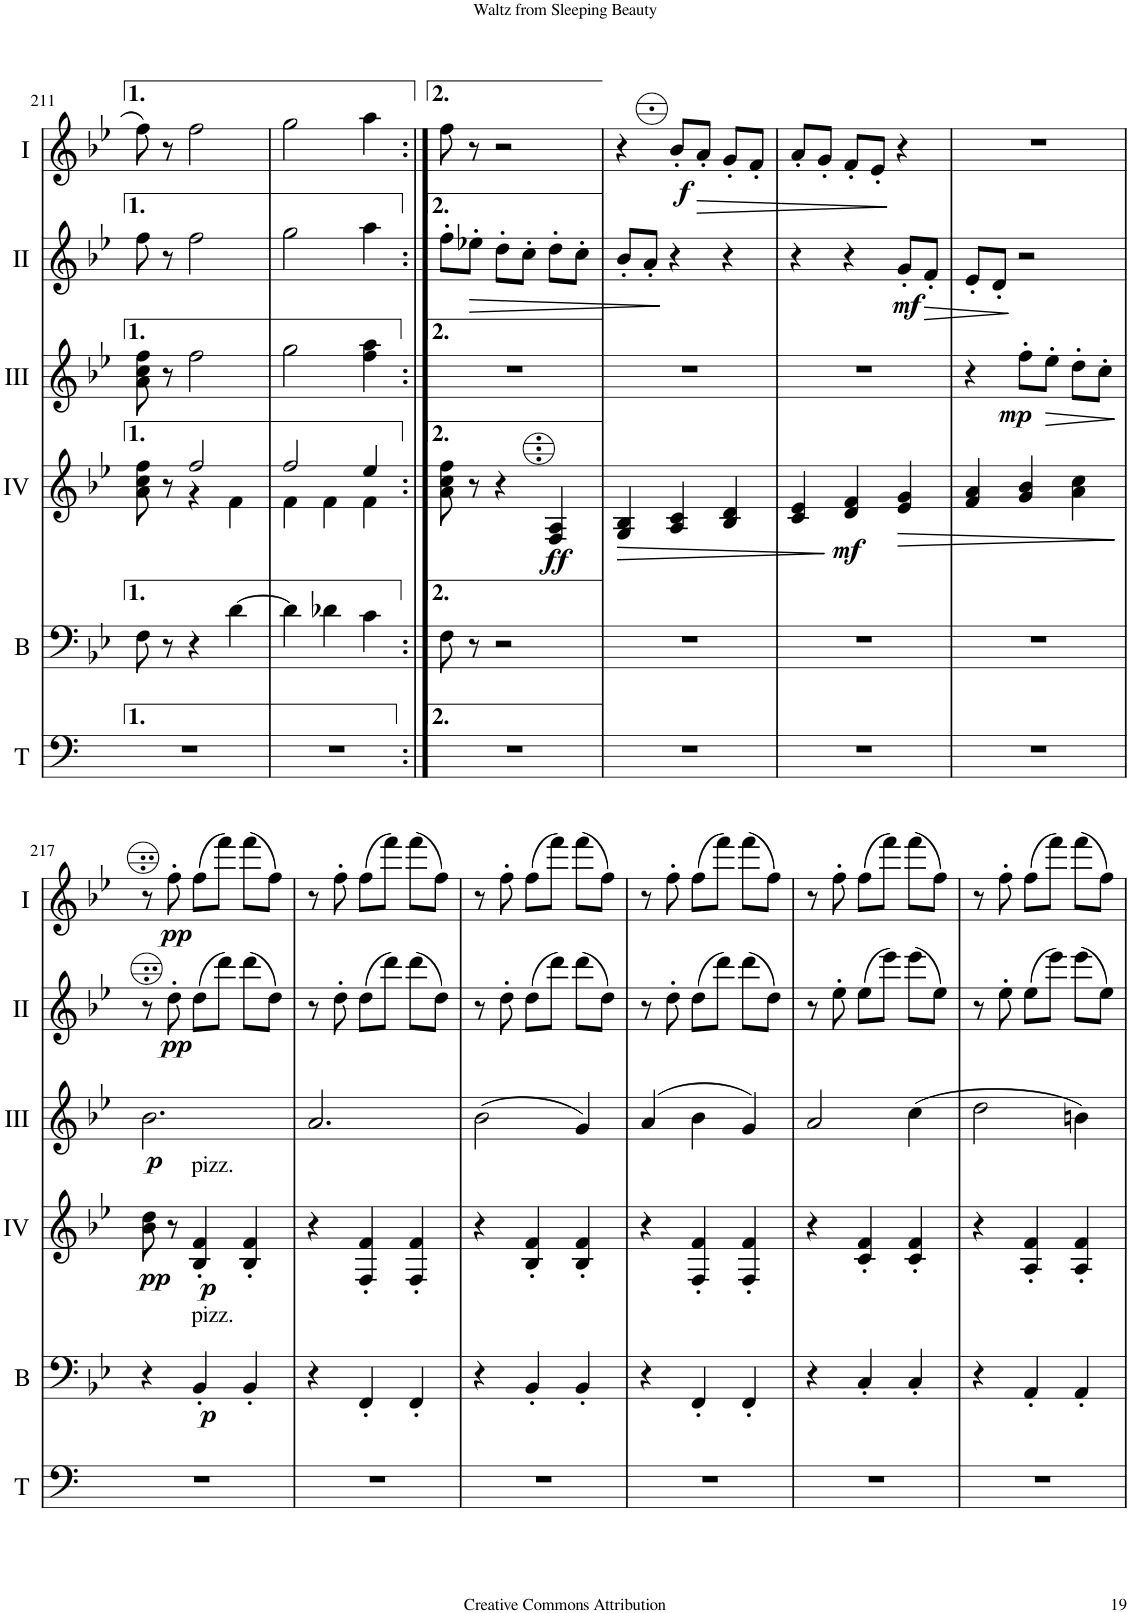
**kern	**kern	**dynam	**kern	**dynam	**kern	**dynam	**kern	**dynam	**kern	**dynam
*part6	*part5	*part5	*part4	*part4	*part3	*part3	*part2	*part2	*part1	*part1
*staff6	*staff5	*staff5	*staff4	*staff4	*staff3	*staff3	*staff2	*staff2	*staff1	*staff1
*I"Timp.	*I"Basson	*	*I"Acc. 4	*	*I"Acc. 3	*	*I"Acc. 2	*	*I"Acc. 1	*
*I'T	*I'B	*	*	*	*	*	*	*	*	*
!!LO:PB:g=z
*clefF4	*clefF4	*	*clefG2	*	*clefG2	*	*clefG2	*	*clefG2	*
*	*Trd7c12	*	*Trd7c12	*	*Trd7c12	*	*	*	*	*
*k[b-e-]	*k[b-e-]	*	*k[b-e-]	*	*k[b-e-]	*	*k[b-e-]	*	*k[b-e-]	*
*M3/4	*M3/4	*	*M3/4	*	*M3/4	*	*M3/4	*	*M3/4	*
=211	=211	=211	=211	=211	=211	=211	=211	=211	=211	=211
*	*	*	*^	*	*	*	*	*	*	*
2.r	8F\	.	8a\ 8cc\ 8ff\	4ryy	.	8a\ 8cc\ 8ff\	.	8ff\	.	8ff\	.
.	8r	.	8r	.	.	8r	.	8r	.	8r	.
.	4r	.	2ff/	4r	.	2ff\	.	2ff\	.	2ff\	.
.	[4d\	.	.	4f\	.	.	.	.	.	.	.
=212	=212	=212	=212	=212	=212	=212	=212	=212	=212	=212	=212
2.r	4d\]	.	2ff/	4f\	.	2gg\	.	2gg\	.	2gg\	.
.	4d-X\	.	.	4f\	.	.	.	.	.	.	.
.	4c\	.	4ee-/	4f\	.	4ff\ 4aa\	.	4aa\	.	4aa\	.
*	*	*	*v	*v	*	*	*	*	*	*	*
=213:|!	=213:|!	=213:|!	=213:|!	=213:|!	=213:|!	=213:|!	=213:|!	=213:|!	=213:|!	=213:|!
2.r	8F\	.	8a\ 8cc\ 8ff\	.	2.r	.	8ff'\L	.	8ff\	.
!	!	!	!	!	!	!	!	!LO:HP:b	!	!
.	8r	.	8r	.	.	.	8ee-X'\J	>	8r	.
.	2r	.	4r	.	.	.	8dd'\L	.	2r	.
.	.	.	.	.	.	.	8cc'\J	.	.	.
!	!	!	!	!LO:DY:b	!	!	!	!	!	!
.	.	.	4F/ 4A/	ff	.	.	8dd'\L	.	.	.
.	.	.	.	.	.	.	8cc'\J	.	.	.
=214	=214	=214	=214	=214	=214	=214	=214	=214	=214	=214
!	!	!	!	!LO:HP:b	!	!	!	!	!	!
2.r	2.r	.	4G/ 4B-/	>	2.r	.	8b-'/L	.	4r	.
.	.	.	.	.	.	.	8a'/J	.	.	.
!	!	!	!	!	!	!	!	!	!	!LO:DY:b
.	.	.	4A/ 4c/	.	.	.	4r	]	8b-'/L	f
!	!	!	!	!	!	!	!	!	!	!LO:HP:b
.	.	.	.	.	.	.	.	.	8a'/J	>
.	.	.	4B-/ 4d/	.	.	.	4r	.	8g'/L	.
.	.	.	.	.	.	.	.	.	8f'/J	.
=215	=215	=215	=215	=215	=215	=215	=215	=215	=215	=215
2.r	2.r	.	4c/ 4e-/	.	2.r	.	4r	.	8a'/L	.
.	.	.	.	.	.	.	.	.	8g'/J	.
!	!	!	!	!LO:DY:n=1:b	!	!	!	!	!	!
.	.	.	4d/ 4f/	] mf	.	.	4r	.	8f'/L	.
.	.	.	.	.	.	.	.	.	8e-'/J	.
!	!	!	!	!LO:HP:b	!	!	!	!LO:DY:b	!	!
.	.	.	4e-/ 4g/	>	.	.	8g'/L	mf	4r	]
!	!	!	!	!	!	!	!	!LO:HP:b	!	!
.	.	.	.	.	.	.	8f'/J	>	.	.
=216	=216	=216	=216	=216	=216	=216	=216	=216	=216	=216
2.r	2.r	.	4f/ 4a/	.	4r	.	8e-'/L	.	2.r	.
.	.	.	.	.	.	.	8d'/J	.	.	.
!	!	!	!	!	!	!LO:DY:b	!	!	!	!
.	.	.	4g/ 4b-/	.	8ff'\L	mp	2r	]	.	.
!	!	!	!	!	!	!LO:HP:b	!	!	!	!
.	.	.	.	.	8ee-'\J	>	.	.	.	.
.	.	.	4a\ 4cc\	.	8dd'\L	.	.	.	.	.
.	.	.	.	.	8cc'\J	.	.	.	.	.
.	.	.	.	]	.	]	.	.	.	.
!!LO:LB:g=z
=217	=217	=217	=217	=217	=217	=217	=217	=217	=217	=217
!	!	!	!	!LO:DY:b	!	!LO:DY:b	!	!	!	!
2.r	4r	.	8b-\ 8dd\	pp	2.b-\	p	8r	.	8r	.
!	!	!	!	!	!	!	!	!LO:DY:b	!	!LO:DY:b
.	.	.	8r	.	.	.	8dd'\	pp	8ff'\	pp
!	!	!	!LO:TX:a:t=pizz.	!	!	!	!	!	!	!
!	!LO:TX:a:t=pizz.	!	!	!	!	!	!	!	!	!
!	!	!LO:DY:b	!	!LO:DY:b	!	!	!	!	!	!
.	4BB-'/	p	4B-/' 4f/'	p	.	.	(8dd\L	.	(8ff\L	.
.	.	.	.	.	.	.	8ddd\J)	.	8fff\J)	.
.	4BB-'/	.	4B-/' 4f/'	.	.	.	(8ddd\L	.	(8fff\L	.
.	.	.	.	.	.	.	8dd\J)	.	8ff\J)	.
=218	=218	=218	=218	=218	=218	=218	=218	=218	=218	=218
2.r	4r	.	4r	.	2.a/	.	8r	.	8r	.
.	.	.	.	.	.	.	8dd'\	.	8ff'\	.
.	4FF'/	.	4F/' 4f/'	.	.	.	(8dd\L	.	(8ff\L	.
.	.	.	.	.	.	.	8ddd\J)	.	8fff\J)	.
.	4FF'/	.	4F/' 4f/'	.	.	.	(8ddd\L	.	(8fff\L	.
.	.	.	.	.	.	.	8dd\J)	.	8ff\J)	.
=219	=219	=219	=219	=219	=219	=219	=219	=219	=219	=219
2.r	4r	.	4r	.	(2b-\	.	8r	.	8r	.
.	.	.	.	.	.	.	8dd'\	.	8ff'\	.
.	4BB-'/	.	4B-/' 4f/'	.	.	.	(8dd\L	.	(8ff\L	.
.	.	.	.	.	.	.	8ddd\J)	.	8fff\J)	.
.	4BB-'/	.	4B-/' 4f/'	.	4g/)	.	(8ddd\L	.	(8fff\L	.
.	.	.	.	.	.	.	8dd\J)	.	8ff\J)	.
=220	=220	=220	=220	=220	=220	=220	=220	=220	=220	=220
2.r	4r	.	4r	.	(4a/	.	8r	.	8r	.
.	.	.	.	.	.	.	8dd'\	.	8ff'\	.
.	4FF'/	.	4F/' 4f/'	.	4b-\	.	(8dd\L	.	(8ff\L	.
.	.	.	.	.	.	.	8ddd\J)	.	8fff\J)	.
.	4FF'/	.	4F/' 4f/'	.	4g/)	.	(8ddd\L	.	(8fff\L	.
.	.	.	.	.	.	.	8dd\J)	.	8ff\J)	.
=221	=221	=221	=221	=221	=221	=221	=221	=221	=221	=221
2.r	4r	.	4r	.	2a/	.	8r	.	8r	.
.	.	.	.	.	.	.	8ee-'\	.	8ff'\	.
.	4C'/	.	4c/' 4f/'	.	.	.	(8ee-\L	.	(8ff\L	.
.	.	.	.	.	.	.	8eee-\J)	.	8fff\J)	.
.	4C'/	.	4c/' 4f/'	.	(4cc\	.	(8eee-\L	.	(8fff\L	.
.	.	.	.	.	.	.	8ee-\J)	.	8ff\J)	.
=222	=222	=222	=222	=222	=222	=222	=222	=222	=222	=222
2.r	4r	.	4r	.	2dd\	.	8r	.	8r	.
.	.	.	.	.	.	.	8ee-'\	.	8ff'\	.
.	4AA'/	.	4A/' 4f/'	.	.	.	(8ee-\L	.	(8ff\L	.
.	.	.	.	.	.	.	8eee-\J)	.	8fff\J)	.
.	4AA'/	.	4A/' 4f/'	.	4bn\)	.	(8eee-\L	.	(8fff\L	.
.	.	.	.	.	.	.	8ee-\J)	.	8ff\J)	.
=	=	=	=	=	=	=	=	=	=	=
*-	*-	*-	*-	*-	*-	*-	*-	*-	*-	*-
